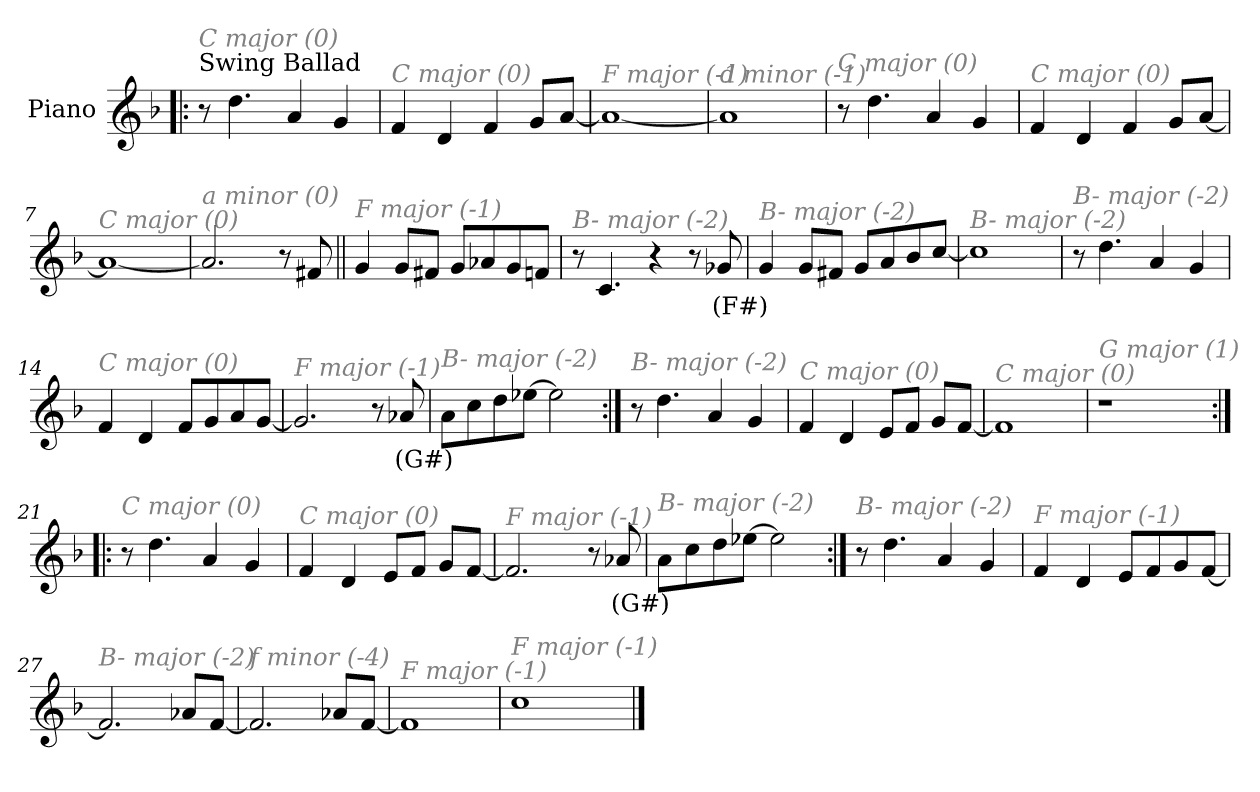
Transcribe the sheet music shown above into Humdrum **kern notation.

**kern	**text
*part1	*part1
*staff1	*staff1
*I"Piano	*
*I'Pno.	*
*clefG2	*
*k[b-]	*
=1!|:	=1!|:
!LO:TX:a:t=Swing Ballad	!
!LO:TX:i:color=#808080:t=C major (0)	!
8r	.
4.dd\	.
4a/	.
4g/	.
=2	=2
!LO:TX:i:color=#808080:t=C major (0)	!
4f/	.
4d/	.
4f/	.
8g/L	.
[8a/J	.
=3	=3
!LO:TX:i:color=#808080:t=F major (-1)	!
1a_	.
!!LO:LB:g=z
=4	=4
!LO:TX:i:color=#808080:t=d minor (-1)	!
1a]	.
=5	=5
!LO:TX:i:color=#808080:t=C major (0)	!
8r	.
4.dd\	.
4a/	.
4g/	.
=6	=6
!LO:TX:i:color=#808080:t=C major (0)	!
4f/	.
4d/	.
4f/	.
8g/L	.
[8a/J	.
=7	=7
!LO:TX:i:color=#808080:t=C major (0)	!
1a_	.
!!LO:LB:g=z
=8	=8
!LO:TX:i:color=#808080:t=a minor (0)	!
2.a/]	.
8r	.
8f#X/	.
=9||	=9||
!LO:TX:i:color=#808080:t=F major (-1)	!
4g/	.
8g/L	.
8f#Xi/J	.
8g/L	.
8a-X/	.
8g/	.
8fn/J	.
=10	=10
!LO:TX:i:color=#808080:t=B- major (-2)	!
8r	.
4.c/	.
4r	.
8r	.
8g-Xj/	(F#)
!!LO:LB:g=z
=11	=11
!LO:TX:i:color=#808080:t=B- major (-2)	!
4g/	.
8g/L	.
8f#X/J	.
8g/L	.
8a/	.
8b-/	.
[8cc/J	.
=12	=12
!LO:TX:i:color=#808080:t=B- major (-2)	!
1cc]	.
=13	=13
!LO:TX:i:color=#808080:t=B- major (-2)	!
8r	.
4.dd\	.
4a/	.
4g/	.
!!LO:LB:g=z
=14	=14
!LO:TX:i:color=#808080:t=C major (0)	!
4f/	.
4d/	.
8f/L	.
8g/	.
8a/	.
[8g/J	.
=15	=15
!LO:TX:i:color=#808080:t=F major (-1)	!
2.g/]	.
8r	.
8a-Xj/	(G#)
=16	=16
!LO:TX:i:color=#808080:t=B- major (-2)	!
8a\L	.
8cc\	.
8dd\	.
[8ee-X\J	.
2ee-\]	.
!!LO:LB:g=z
=17:|!	=17:|!
!LO:TX:i:color=#808080:t=B- major (-2)	!
8r	.
4.dd\	.
4a/	.
4g/	.
=18	=18
!LO:TX:i:color=#808080:t=C major (0)	!
4f/	.
4d/	.
8e/L	.
8f/J	.
8g/L	.
[8f/J	.
=19	=19
!LO:TX:i:color=#808080:t=C major (0)	!
1f]	.
=20	=20
!LO:TX:i:color=#808080:t=G major (1)	!
1r	.
!!LO:LB:g=z
=21:|!|:	=21:|!|:
!LO:TX:i:color=#808080:t=C major (0)	!
8r	.
4.dd\	.
4a/	.
4g/	.
=22	=22
!LO:TX:i:color=#808080:t=C major (0)	!
4f/	.
4d/	.
8e/L	.
8f/J	.
8g/L	.
[8f/J	.
=23	=23
!LO:TX:i:color=#808080:t=F major (-1)	!
2.f/]	.
8r	.
8a-Xj/	(G#)
!!LO:LB:g=z
=24	=24
!LO:TX:i:color=#808080:t=B- major (-2)	!
8a\L	.
8cc\	.
8dd\	.
[8ee-X\J	.
2ee-\]	.
=25:|!	=25:|!
!LO:TX:i:color=#808080:t=B- major (-2)	!
8r	.
4.dd\	.
4a/	.
4g/	.
=26	=26
!LO:TX:i:color=#808080:t=F major (-1)	!
4f/	.
4d/	.
8e/L	.
8f/	.
8g/	.
[8f/J	.
!!LO:LB:g=z
=27	=27
!LO:TX:i:color=#808080:t=B- major (-2)	!
2.f/]	.
8a-X/L	.
[8f/J	.
=28	=28
!LO:TX:i:color=#808080:t=f minor (-4)	!
2.f/]	.
8a-X/L	.
[8f/J	.
=29	=29
!LO:TX:i:color=#808080:t=F major (-1)	!
1f]	.
=30	=30
!LO:TX:i:color=#808080:t=F major (-1)	!
1cc	.
==	==
*-	*-
